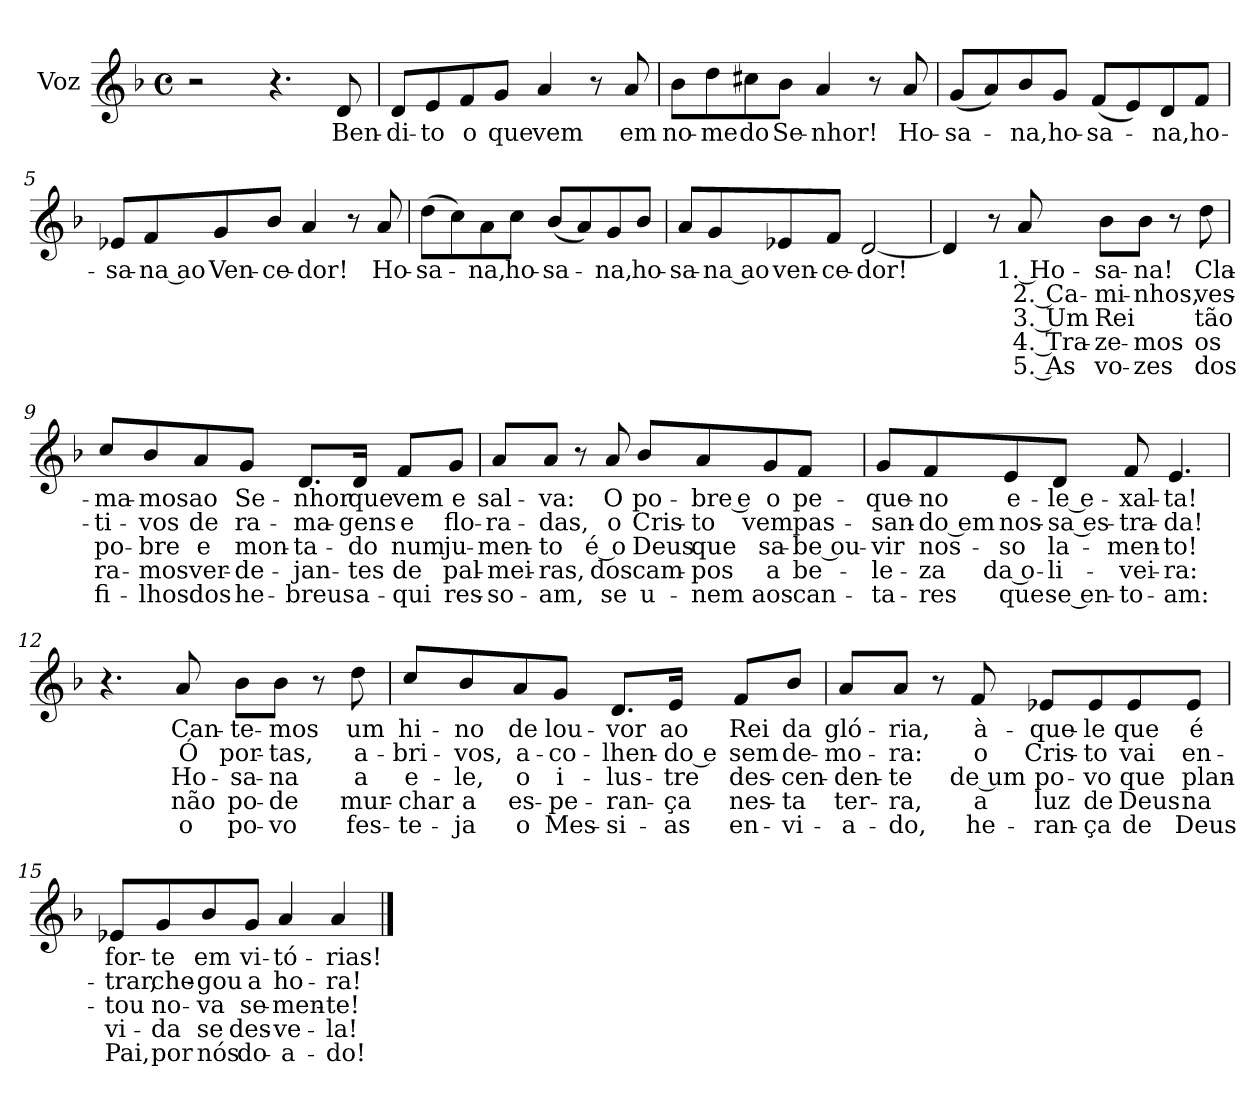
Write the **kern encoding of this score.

**kern	**text	**text	**text	**text	**text
*part1	*part1	*part1	*part1	*part1	*part1
*staff1	*staff1	*staff1	*staff1	*staff1	*staff1
*I"Voz	*	*	*	*	*
*I'Vo.	*	*	*	*	*
*clefG2	*	*	*	*	*
*k[b-]	*	*	*	*	*
*M4/4	*	*	*	*	*
*met(c)	*	*	*	*	*
*MM90	*	*	*	*	*
=1	=1	=1	=1	=1	=1
2r	.	.	.	.	.
4.r	.	.	.	.	.
!	!LO:LY:b	!	!	!	!
8d/	Ben-	.	.	.	.
=2	=2	=2	=2	=2	=2
!	!LO:LY:b	!	!	!	!
8d/L	-di-	.	.	.	.
!	!LO:LY:b	!	!	!	!
8e/	-to	.	.	.	.
!	!LO:LY:b	!	!	!	!
8f/	o	.	.	.	.
!	!LO:LY:b	!	!	!	!
8g/J	que	.	.	.	.
!	!LO:LY:b	!	!	!	!
4a/	vem	.	.	.	.
8r	.	.	.	.	.
!	!LO:LY:b	!	!	!	!
8a/	em	.	.	.	.
=3	=3	=3	=3	=3	=3
!	!LO:LY:b	!	!	!	!
8b-\L	no-	.	.	.	.
!	!LO:LY:b	!	!	!	!
8dd\	-me	.	.	.	.
!	!LO:LY:b	!	!	!	!
8cc#X\	do	.	.	.	.
!	!LO:LY:b	!	!	!	!
8b-\J	Se-	.	.	.	.
!	!LO:LY:b	!	!	!	!
4a/	-nhor!	.	.	.	.
8r	.	.	.	.	.
!	!LO:LY:b	!	!	!	!
8a/	Ho-	.	.	.	.
=4	=4	=4	=4	=4	=4
!	!LO:LY:b	!	!	!	!
(<8g/L	-sa-	.	.	.	.
8a/)	.	.	.	.	.
!	!LO:LY:b	!	!	!	!
8b-/	-na,	.	.	.	.
!	!LO:LY:b	!	!	!	!
8g/J	ho-	.	.	.	.
!	!LO:LY:b	!	!	!	!
(<8f/L	-sa-	.	.	.	.
8e/)	.	.	.	.	.
!	!LO:LY:b	!	!	!	!
8d/	-na,	.	.	.	.
!	!LO:LY:b	!	!	!	!
8f/J	ho-	.	.	.	.
!!LO:LB:g=z
=5	=5	=5	=5	=5	=5
!	!LO:LY:b	!	!	!	!
8e-X/L	-sa-	.	.	.	.
!	!LO:LY:b	!	!	!	!
8f/	-na ao	.	.	.	.
!	!LO:LY:b	!	!	!	!
8g/	Ven-	.	.	.	.
!	!LO:LY:b	!	!	!	!
8b-/J	-ce-	.	.	.	.
!	!LO:LY:b	!	!	!	!
4a/	-dor!	.	.	.	.
8r	.	.	.	.	.
!	!LO:LY:b	!	!	!	!
8a/	Ho-	.	.	.	.
=6	=6	=6	=6	=6	=6
!	!LO:LY:b	!	!	!	!
(>8dd\L	-sa-	.	.	.	.
8cc\)	.	.	.	.	.
!	!LO:LY:b	!	!	!	!
8a\	-na,	.	.	.	.
!	!LO:LY:b	!	!	!	!
8cc\J	ho-	.	.	.	.
!	!LO:LY:b	!	!	!	!
(<8b-/L	-sa-	.	.	.	.
8a/)	.	.	.	.	.
!	!LO:LY:b	!	!	!	!
8g/	-na,	.	.	.	.
!	!LO:LY:b	!	!	!	!
8b-/J	ho-	.	.	.	.
=7	=7	=7	=7	=7	=7
!	!LO:LY:b	!	!	!	!
8a/L	-sa-	.	.	.	.
!	!LO:LY:b	!	!	!	!
8g/	-na ao	.	.	.	.
!	!LO:LY:b	!	!	!	!
8e-X/	ven-	.	.	.	.
!	!LO:LY:b	!	!	!	!
8f/J	-ce-	.	.	.	.
!	!LO:LY:b	!	!	!	!
[2d/	-dor!	.	.	.	.
=8	=8	=8	=8	=8	=8
4d/]	.	.	.	.	.
8r	.	.	.	.	.
!	!LO:LY:b	!LO:LY:b	!LO:LY:b	!LO:LY:b	!LO:LY:b
8a/	1. Ho-	2. Ca-	3. Um	4. Tra-	5. As
!	!LO:LY:b	!LO:LY:b	!LO:LY:b	!LO:LY:b	!LO:LY:b
8b-\L	-sa-	-mi-	Rei	-ze-	vo-
!	!LO:LY:b	!LO:LY:b	!	!LO:LY:b	!LO:LY:b
8b-\J	-na!	-nhos,	.	-mos	-zes
8r	.	.	.	.	.
!	!LO:LY:b	!LO:LY:b	!LO:LY:b	!LO:LY:b	!LO:LY:b
8dd\	Cla-	ves-	tão	os	dos
!!LO:LB:g=z
=9	=9	=9	=9	=9	=9
!	!LO:LY:b	!LO:LY:b	!LO:LY:b	!LO:LY:b	!LO:LY:b
8cc/L	-ma-	-ti-	po-	ra-	fi-
!	!LO:LY:b	!LO:LY:b	!LO:LY:b	!LO:LY:b	!LO:LY:b
8b-/	-mos	-vos	-bre	-mos	-lhos
!	!LO:LY:b	!LO:LY:b	!LO:LY:b	!LO:LY:b	!LO:LY:b
8a/	ao	de	e	ver-	dos
!	!LO:LY:b	!LO:LY:b	!LO:LY:b	!LO:LY:b	!LO:LY:b
8g/J	Se-	ra-	mon-	-de-	he-
!	!LO:LY:b	!LO:LY:b	!LO:LY:b	!LO:LY:b	!LO:LY:b
8.d/L	-nhor	-ma-	-ta-	-jan-	-breus
!	!LO:LY:b	!LO:LY:b	!LO:LY:b	!LO:LY:b	!LO:LY:b
16d/Jk	que	-gens	-do	-tes	a-
!	!LO:LY:b	!LO:LY:b	!LO:LY:b	!LO:LY:b	!LO:LY:b
8f/L	vem	e	num	de	-qui
!	!LO:LY:b	!LO:LY:b	!LO:LY:b	!LO:LY:b	!LO:LY:b
8g/J	e	flo-	ju-	pal-	res-
=10	=10	=10	=10	=10	=10
!	!LO:LY:b	!LO:LY:b	!LO:LY:b	!LO:LY:b	!LO:LY:b
8a/L	sal-	-ra-	-men-	-mei-	-so-
!	!LO:LY:b	!LO:LY:b	!LO:LY:b	!LO:LY:b	!LO:LY:b
8a/J	-va:	-das,	-to	-ras,	-am,
8r	.	.	.	.	.
!	!LO:LY:b	!LO:LY:b	!LO:LY:b	!LO:LY:b	!LO:LY:b
8a/	O	o	é o	dos	se
!	!LO:LY:b	!LO:LY:b	!LO:LY:b	!LO:LY:b	!LO:LY:b
8b-/L	po-	Cris-	Deus	cam-	u-
!	!LO:LY:b	!LO:LY:b	!LO:LY:b	!LO:LY:b	!LO:LY:b
8a/	-bre e	-to	que	-pos	-nem
!	!LO:LY:b	!LO:LY:b	!LO:LY:b	!LO:LY:b	!LO:LY:b
8g/	o	vem	sa-	a	aos
!	!LO:LY:b	!LO:LY:b	!LO:LY:b	!LO:LY:b	!LO:LY:b
8f/J	pe-	pas-	-be ou-	be-	can-
!!LO:LB:g=z
=11	=11	=11	=11	=11	=11
!	!LO:LY:b	!LO:LY:b	!LO:LY:b	!LO:LY:b	!LO:LY:b
8g/L	-que-	-san-	-vir	-le-	-ta-
!	!LO:LY:b	!LO:LY:b	!LO:LY:b	!LO:LY:b	!LO:LY:b
8f/	-no	-do em	nos-	-za	-res
!	!LO:LY:b	!LO:LY:b	!LO:LY:b	!LO:LY:b	!LO:LY:b
8e/	-e-	nos-	-so	da o-	que
!	!LO:LY:b	!LO:LY:b	!LO:LY:b	!LO:LY:b	!LO:LY:b
8d/J	-le e-	-sa es-	la-	-li-	se en-
!	!LO:LY:b	!LO:LY:b	!LO:LY:b	!LO:LY:b	!LO:LY:b
8f/	-xal-	-tra-	-men-	-vei-	-to-
!	!LO:LY:b	!LO:LY:b	!LO:LY:b	!LO:LY:b	!LO:LY:b
4.e/	-ta!	-da!	-to!	-ra:	-am:
=12	=12	=12	=12	=12	=12
4.r	.	.	.	.	.
!	!LO:LY:b	!LO:LY:b	!LO:LY:b	!LO:LY:b	!LO:LY:b
8a/	Can-	Ó	Ho-	não	o
!	!LO:LY:b	!LO:LY:b	!LO:LY:b	!LO:LY:b	!LO:LY:b
8b-\L	-te-	por-	-sa-	po-	po-
!	!LO:LY:b	!LO:LY:b	!LO:LY:b	!LO:LY:b	!LO:LY:b
8b-\J	-mos	-tas,	-na	-de	-vo
8r	.	.	.	.	.
!	!LO:LY:b	!LO:LY:b	!LO:LY:b	!LO:LY:b	!LO:LY:b
8dd\	um	a-	a	mur-	fes-
=13	=13	=13	=13	=13	=13
!	!LO:LY:b	!LO:LY:b	!LO:LY:b	!LO:LY:b	!LO:LY:b
8cc/L	hi-	-bri-	e-	-char	-te-
!	!LO:LY:b	!LO:LY:b	!LO:LY:b	!LO:LY:b	!LO:LY:b
8b-/	-no	-vos,	-le,	a	-ja
!	!LO:LY:b	!LO:LY:b	!LO:LY:b	!LO:LY:b	!LO:LY:b
8a/	de	a-	o	es-	o
!	!LO:LY:b	!LO:LY:b	!LO:LY:b	!LO:LY:b	!LO:LY:b
8g/J	lou-	-co-	i-	-pe-	Mes-
!	!LO:LY:b	!LO:LY:b	!LO:LY:b	!LO:LY:b	!LO:LY:b
8.d/L	-vor	-lhen-	-lus-	-ran-	-si-
!	!LO:LY:b	!LO:LY:b	!LO:LY:b	!LO:LY:b	!LO:LY:b
16e/Jk	ao	-do e	-tre	-ça	-as
!	!LO:LY:b	!LO:LY:b	!LO:LY:b	!LO:LY:b	!LO:LY:b
8f/L	Rei	sem	des-	nes-	en-
!	!LO:LY:b	!LO:LY:b	!LO:LY:b	!LO:LY:b	!LO:LY:b
8b-/J	da	de-	-cen-	-ta	-vi-
!!LO:LB:g=z
=14	=14	=14	=14	=14	=14
!	!LO:LY:b	!LO:LY:b	!LO:LY:b	!LO:LY:b	!LO:LY:b
8a/L	gló-	-mo-	-den-	ter-	-a-
!	!LO:LY:b	!LO:LY:b	!LO:LY:b	!LO:LY:b	!LO:LY:b
8a/J	-ria,	-ra:	-te	-ra,	-do,
8r	.	.	.	.	.
!	!LO:LY:b	!LO:LY:b	!LO:LY:b	!LO:LY:b	!LO:LY:b
8f/	à-	o	de um	a	he-
!	!LO:LY:b	!LO:LY:b	!LO:LY:b	!LO:LY:b	!LO:LY:b
8e-X/L	-que-	Cris-	po-	luz	-ran-
!	!LO:LY:b	!LO:LY:b	!LO:LY:b	!LO:LY:b	!LO:LY:b
8e-/	-le	-to	-vo	de	-ça
!	!LO:LY:b	!LO:LY:b	!LO:LY:b	!LO:LY:b	!LO:LY:b
8e-/	que	vai	que	Deus	de
!	!LO:LY:b	!LO:LY:b	!LO:LY:b	!LO:LY:b	!LO:LY:b
8e-/J	é	en-	plan-	na	Deus
=15	=15	=15	=15	=15	=15
!	!LO:LY:b	!LO:LY:b	!LO:LY:b	!LO:LY:b	!LO:LY:b
8e-X/L	for-	-trar,	-tou	vi-	Pai,
!	!LO:LY:b	!LO:LY:b	!LO:LY:b	!LO:LY:b	!LO:LY:b
8g/	-te	che-	no-	-da	por
!	!LO:LY:b	!LO:LY:b	!LO:LY:b	!LO:LY:b	!LO:LY:b
8b-/	em	-gou	-va	se	nós
!	!LO:LY:b	!LO:LY:b	!LO:LY:b	!LO:LY:b	!LO:LY:b
8g/J	vi-	a	se-	des-	do-
!	!LO:LY:b	!LO:LY:b	!LO:LY:b	!LO:LY:b	!LO:LY:b
4a/	-tó-	ho-	-men-	-ve-	-a-
!	!LO:LY:b	!LO:LY:b	!LO:LY:b	!LO:LY:b	!LO:LY:b
4a/	-rias!	-ra!	-te!	-la!	-do!
==	==	==	==	==	==
*-	*-	*-	*-	*-	*-
